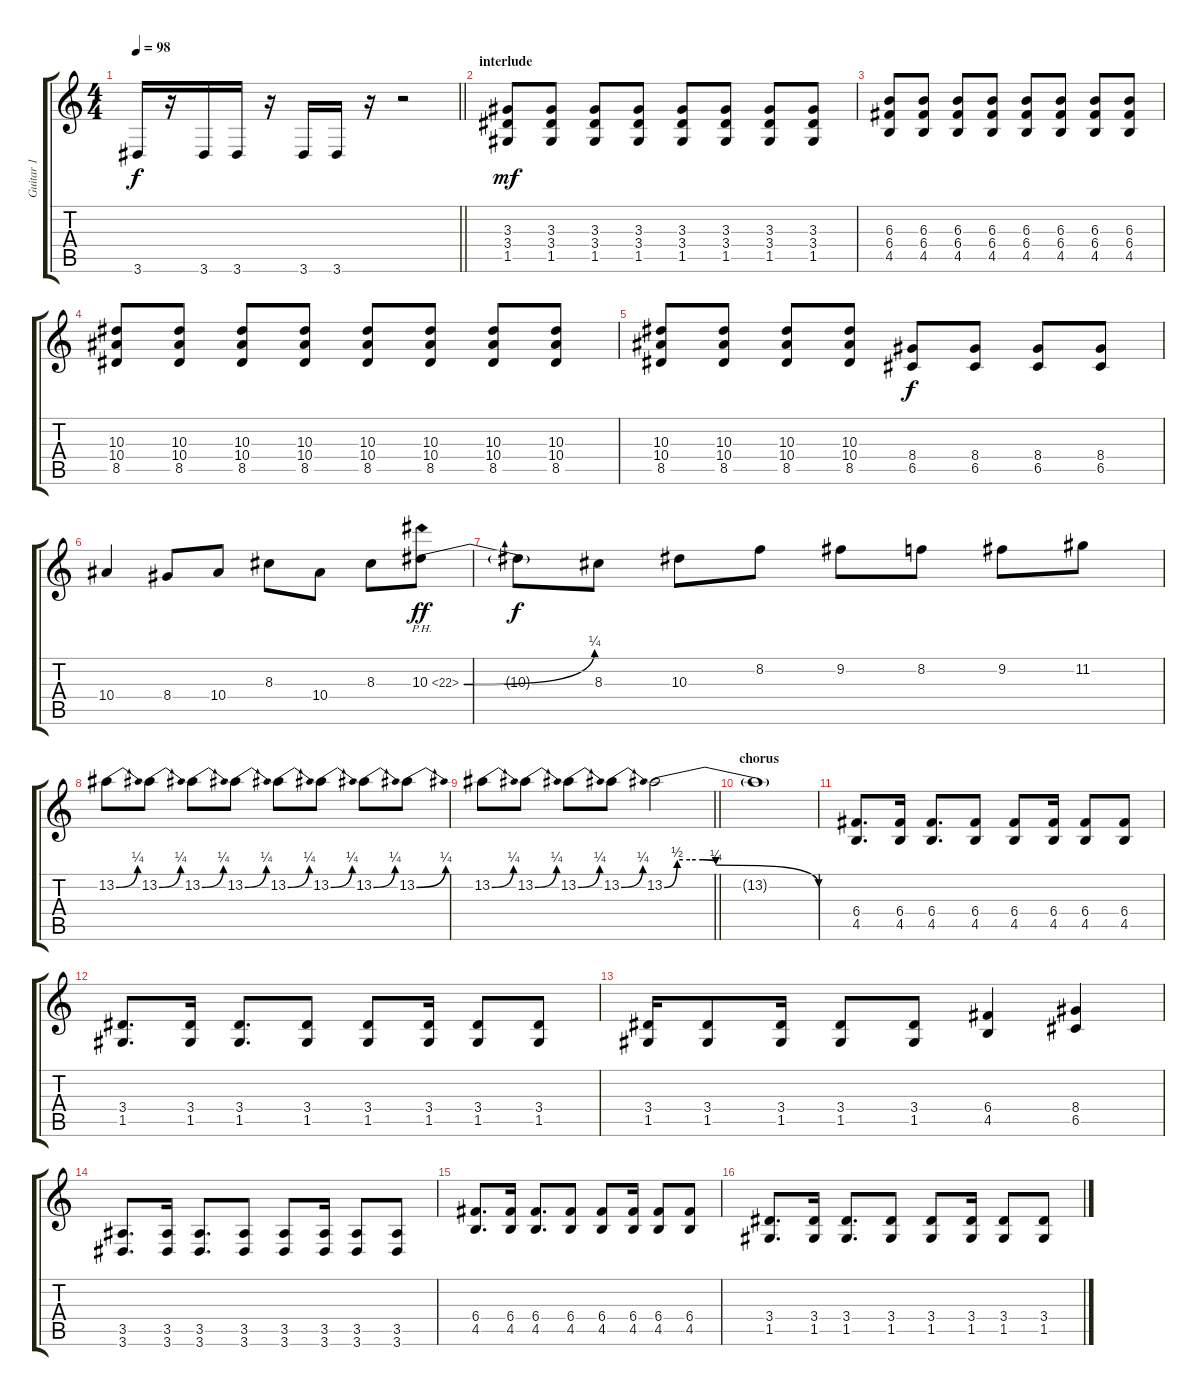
\track ("Guitar 1" "Guitar 1") {instrument distortionguitar}
\staff {score tabs}
\tuning (D4 A3 F3 C3 G2 C2) {hide}
\ts (4 4)
\tempo 98
\clef g2
\barLineRight lightlight
\ks c
3.6.16{dy f} r.16 3.6.16 3.6.16 r.16 3.6.16 3.6.16 r.16 r.2 |
\section ("" "interlude")
(3.3 3.4 1.5).8{dy mf} (3.3 3.4 1.5).8 (3.3 3.4 1.5).8 (3.3 3.4 1.5).8 (3.3 3.4 1.5).8 (3.3 3.4 1.5).8 (3.3 3.4 1.5).8 (3.3 3.4 1.5).8 |
(6.3 6.4 4.5).8 (6.3 6.4 4.5).8 (6.3 6.4 4.5).8 (6.3 6.4 4.5).8 (6.3 6.4 4.5).8 (6.3 6.4 4.5).8 (6.3 6.4 4.5).8 (6.3 6.4 4.5).8 |
(10.3 10.4 8.5).8 (10.3 10.4 8.5).8 (10.3 10.4 8.5).8 (10.3 10.4 8.5).8 (10.3 10.4 8.5).8 (10.3 10.4 8.5).8 (10.3 10.4 8.5).8 (10.3 10.4 8.5).8 |
(10.3 10.4 8.5).8 (10.3 10.4 8.5).8 (10.3 10.4 8.5).8 (10.3 10.4 8.5).8 (8.4 6.5).8{dy f} (8.4 6.5).8 (8.4 6.5).8 (8.4 6.5).8 |
10.4.4 8.4.8 10.4.8 8.3.8 10.4.8 8.3.8 10.3{be (bend 0 0 60 1) ph 12}.8{dy ff} |
10.3{t}.8{dy f} 8.3.8 10.3.8 8.2.8 9.2.8 8.2.8 9.2.8 11.2.8 |
13.2{be (bend 0 0 60 1)}.8 13.2{be (bend 0 0 60 1)}.8 13.2{be (bend 0 0 60 1)}.8 13.2{be (bend 0 0 60 1)}.8 13.2{be (bend 0 0 60 1)}.8 13.2{be (bend 0 0 60 1)}.8 13.2{be (bend 0 0 60 1)}.8 13.2{be (bend 0 0 60 1)}.8 |
\barLineRight lightlight
13.2{be (bend 0 0 60 1)}.8 13.2{be (bend 0 0 60 1)}.8 13.2{be (bend 0 0 60 1)}.8 13.2{be (bend 0 0 60 1)}.8 13.2{be (custom 0 0 5 2 10 2 15 2 20 1 60 0)}.2 |
\section ("" "chorus")
13.2{t}.1 |
(6.4 4.5).8{d} (6.4 4.5).16 (6.4 4.5).8{d} (6.4 4.5).8 (6.4 4.5).8 (6.4 4.5).16 (6.4 4.5).8 (6.4 4.5).8 |
(3.4 1.5).8{d} (3.4 1.5).16 (3.4 1.5).8{d} (3.4 1.5).8 (3.4 1.5).8 (3.4 1.5).16 (3.4 1.5).8 (3.4 1.5).8 |
(3.4 1.5).16 (3.4 1.5).8 (3.4 1.5).16 (3.4 1.5).8 (3.4 1.5).8 (6.4 4.5).4 (8.4 6.5).4 |
(3.5 3.6).8{d} (3.5 3.6).16 (3.5 3.6).8{d} (3.5 3.6).8 (3.5 3.6).8 (3.5 3.6).16 (3.5 3.6).8 (3.5 3.6).8 |
(6.4 4.5).8{d} (6.4 4.5).16 (6.4 4.5).8{d} (6.4 4.5).8 (6.4 4.5).8 (6.4 4.5).16 (6.4 4.5).8 (6.4 4.5).8 |
(3.4 1.5).8{d} (3.4 1.5).16 (3.4 1.5).8{d} (3.4 1.5).8 (3.4 1.5).8 (3.4 1.5).16 (3.4 1.5).8 (3.4 1.5).8
